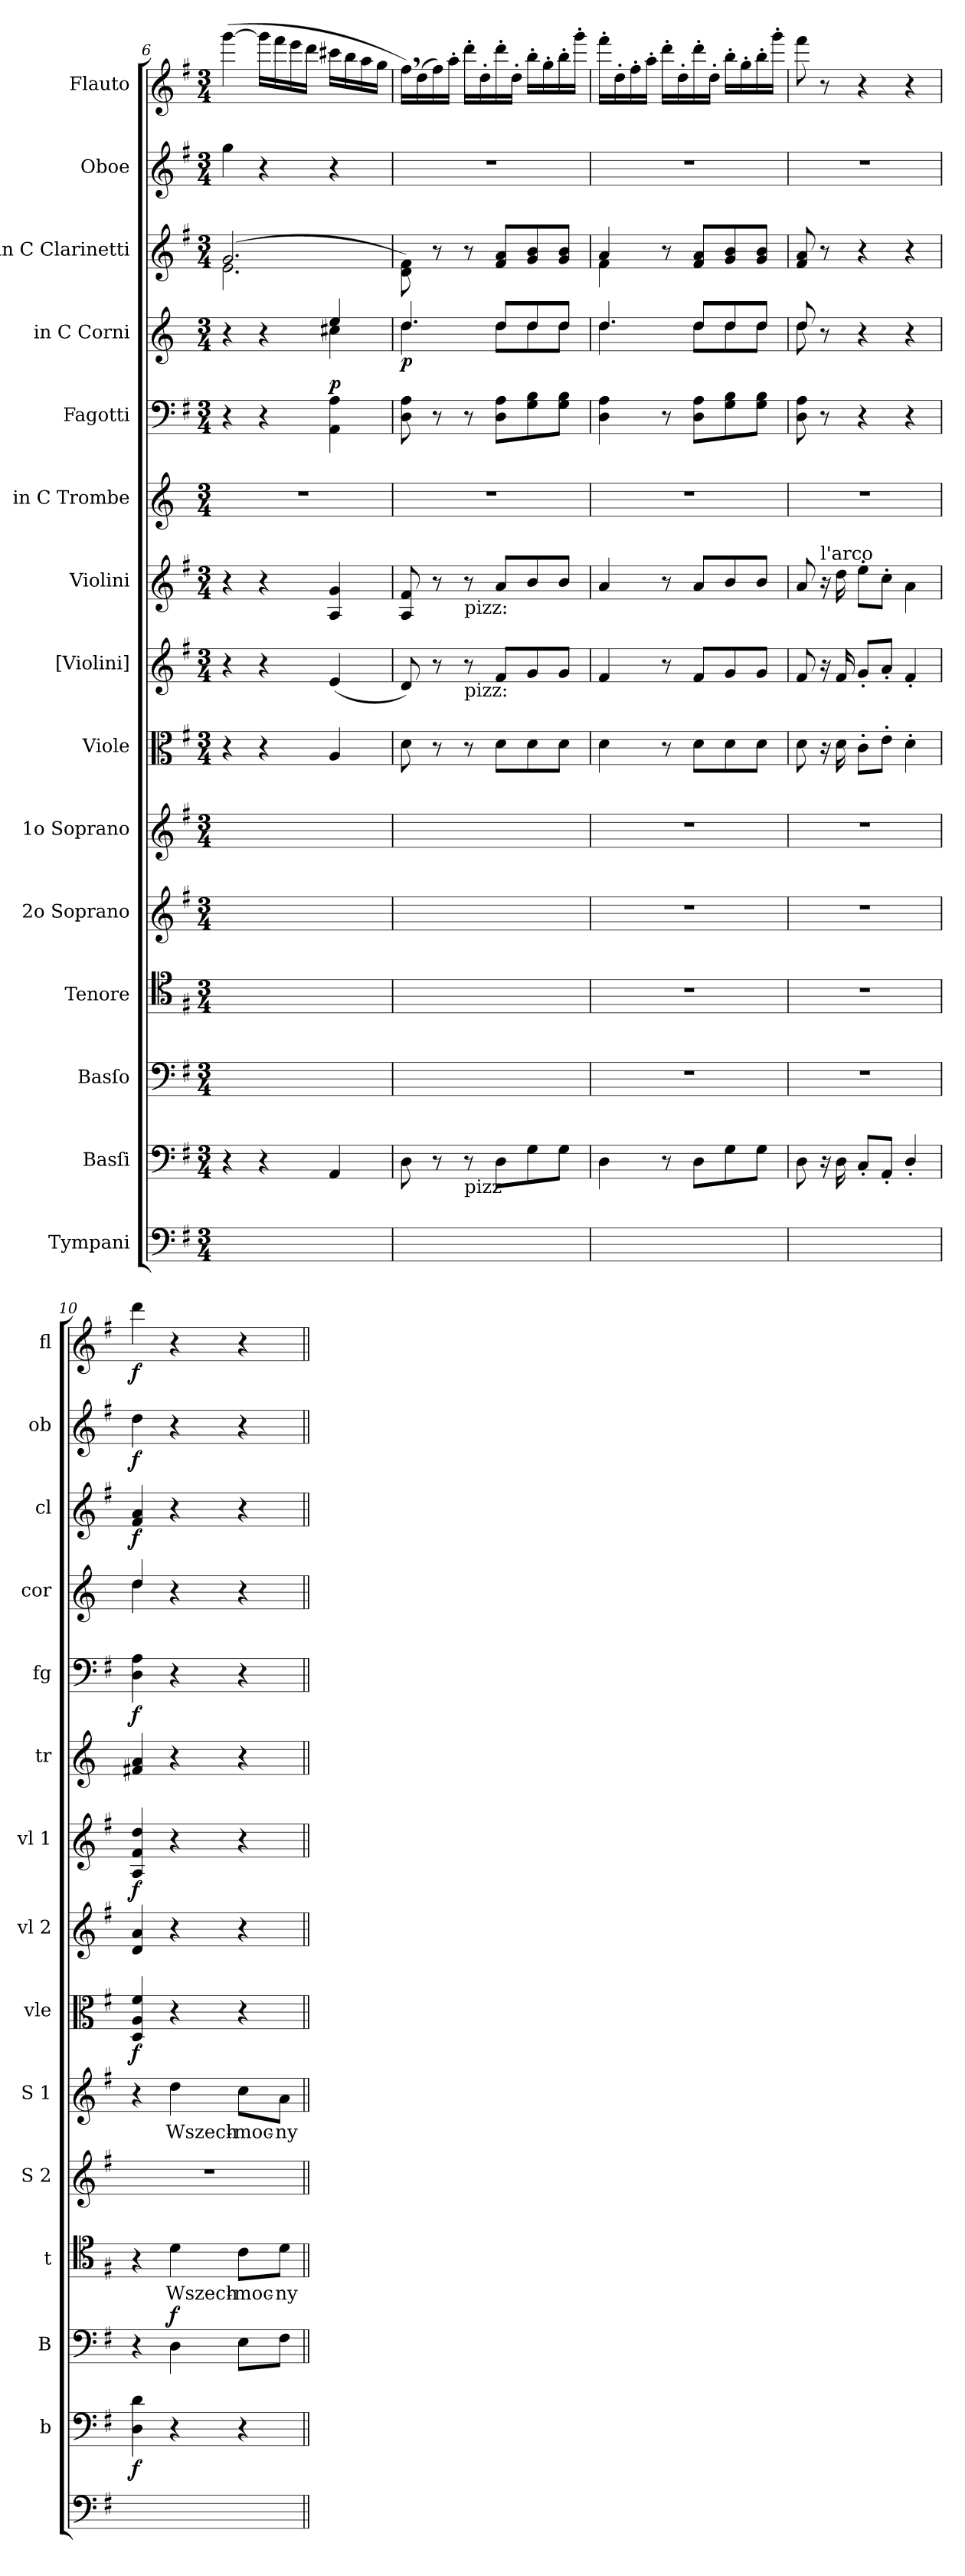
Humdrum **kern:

**kern	**kern	**dynam	**kern	**dynam	**kern	**text	**kern	**kern	**text	**kern	**dynam	**kern	**kern	**dynam	**kern	**kern	**dynam	**kern	**dynam	**kern	**dynam	**kern	**dynam	**kern	**dynam
*part15	*part14	*part14	*part13	*part13	*part12	*part12	*part11	*part10	*part10	*part9	*part9	*part8	*part7	*part7	*part6	*part5	*part5	*part4	*part4	*part3	*part3	*part2	*part2	*part1	*part1
*staff15	*staff14	*staff14	*staff13	*staff13	*staff12	*staff12	*staff11	*staff10	*staff10	*staff9	*staff9	*staff8	*staff7	*staff7	*staff6	*staff5	*staff5	*staff4	*staff4	*staff3	*staff3	*staff2	*staff2	*staff1	*staff1
*I"Tympani	*I"Basſi	*	*I"Basſo	*	*I"Tenore	*	*I"2o Soprano	*I"1o Soprano	*	*I"Viole	*	*I"[Violini]	*I"Violini	*	*I"in C Trombe	*I"Fagotti	*	*I"in C Corni	*	*I"in C Clarinetti	*	*I"Oboe	*	*I"Flauto	*
*	*I'b	*	*I'B	*	*I't	*	*I'S 2	*I'S 1	*	*I'vle	*	*I'vl 2	*I'vl 1	*	*I'tr	*I'fg	*	*I'cor	*	*I'cl	*	*I'ob	*	*I'fl	*
*clefF4	*clefF4	*	*clefF4	*	*clefC4	*	*clefG2	*clefG2	*	*clefC3	*	*clefG2	*clefG2	*	*clefG2	*clefF4	*	*clefG2	*	*clefG2	*	*clefG2	*	*clefG2	*
*k[f#]	*k[f#]	*	*k[f#]	*	*k[f#]	*	*k[f#]	*k[f#]	*	*k[f#]	*	*k[f#]	*k[f#]	*	*k[]	*k[f#]	*	*k[]	*	*k[f#]	*	*k[f#]	*	*k[f#]	*
*M3/4	*M3/4	*	*M3/4	*	*M3/4	*	*M3/4	*M3/4	*	*M3/4	*	*M3/4	*M3/4	*	*M3/4	*M3/4	*	*M3/4	*	*M3/4	*	*M3/4	*	*M3/4	*
=6	=6	=6	=6	=6	=6	=6	=6	=6	=6	=6	=6	=6	=6	=6	=6	=6	=6	=6	=6	=6	=6	=6	=6	=6	=6
*	*	*	*	*	*	*	*	*	*	*	*	*	*	*	*	*	*	*^	*	*^	*	*	*	*	*
2.ryy	4r	.	2.ryy	.	2.ryy	.	2.ryy	2.ryy	.	4r	.	4r	4r	.	2.r	4r	.	4r	4rAyy	.	(2.g/	2.e\	.	4gg\	.	(>[4ggg\	.
.	4r	.	.	.	.	.	.	.	.	4r	.	4r	4r	.	.	4r	.	4r	4rAyy	.	.	.	.	4r	.	16ggg\LL]	.
.	.	.	.	.	.	.	.	.	.	.	.	.	.	.	.	.	.	.	.	.	.	.	.	.	.	16fff#\	.
.	.	.	.	.	.	.	.	.	.	.	.	.	.	.	.	.	.	.	.	.	.	.	.	.	.	16eee\	.
.	.	.	.	.	.	.	.	.	.	.	.	.	.	.	.	.	.	.	.	.	.	.	.	.	.	16ddd\JJ	.
!	!	!	!	!	!	!	!	!	!	!	!	!	!	!	!	!	!LO:DY:a	!	!	!	!	!	!	!	!	!	!
.	4AA/	.	.	.	.	.	.	.	.	4A/	.	(4e/	4A/ 4g/	.	.	4AA\ 4A\	p	4ee/	4cc#X\	.	.	.	.	4r	.	16ccc#X\LL	.
.	.	.	.	.	.	.	.	.	.	.	.	.	.	.	.	.	.	.	.	.	.	.	.	.	.	16bb\	.
.	.	.	.	.	.	.	.	.	.	.	.	.	.	.	.	.	.	.	.	.	.	.	.	.	.	16aa\	.
.	.	.	.	.	.	.	.	.	.	.	.	.	.	.	.	.	.	.	.	.	.	.	.	.	.	16gg\JJ	.
*	*	*	*	*	*	*	*	*	*	*	*	*	*	*	*	*	*	*	*	*	*v	*v	*	*	*	*	*
=7	=7	=7	=7	=7	=7	=7	=7	=7	=7	=7	=7	=7	=7	=7	=7	=7	=7	=7	=7	=7	=7	=7	=7	=7	=7	=7
2.ryy	8D\	.	2.ryy	.	2.ryy	.	2.ryy	2.ryy	.	8d\	.	8d/)	8A/ 8f#/	.	2.r	8D\ 8A\	.	4.dd/	4.dd\	p	8d\ 8f#\)	.	2.r	.	16ff#,\LL)	.
.	.	.	.	.	.	.	.	.	.	.	.	.	.	.	.	.	.	.	.	.	.	.	.	.	(16dd\	.
.	8r	.	.	.	.	.	.	.	.	8r	.	8r	8r	.	.	8r	.	.	.	.	8r	.	.	.	16ff#\)	.
.	.	.	.	.	.	.	.	.	.	.	.	.	.	.	.	.	.	.	.	.	.	.	.	.	16aa'\JJ	.
!	!	!	!	!	!	!	!	!	!	!	!	!	!LO:TX:b:t=pizz&colon;	!	!	!	!	!	!	!	!	!	!	!	!	!
!	!	!	!	!	!	!	!	!	!	!	!	!LO:TX:b:t=pizz&colon;	!	!	!	!	!	!	!	!	!	!	!	!	!	!
!	!LO:TX:b:t=pizz	!	!	!	!	!	!	!	!	!	!	!	!	!	!	!	!	!	!	!	!	!	!	!	!	!
.	8r	.	.	.	.	.	.	.	.	8r	.	8r	8r	.	.	8r	.	.	.	.	8r	.	.	.	16ddd'\LL	.
.	.	.	.	.	.	.	.	.	.	.	.	.	.	.	.	.	.	.	.	.	.	.	.	.	16dd'\	.
.	8D\L	.	.	.	.	.	.	.	.	8d\L	.	8f#/L	8a/L	.	.	8D\ 8A\L	.	8dd/L	8dd\L	.	8f#/ 8a/L	.	.	.	16ddd'\	.
.	.	.	.	.	.	.	.	.	.	.	.	.	.	.	.	.	.	.	.	.	.	.	.	.	16dd'\JJ	.
.	8G\	.	.	.	.	.	.	.	.	8d\	.	8g/	8b/	.	.	8G\ 8B\	.	8dd/	8dd\	.	8g/ 8b/	.	.	.	16bb'\LL	.
.	.	.	.	.	.	.	.	.	.	.	.	.	.	.	.	.	.	.	.	.	.	.	.	.	16gg'\	.
.	8G\J	.	.	.	.	.	.	.	.	8d\J	.	8g/J	8b/J	.	.	8G\ 8B\J	.	8dd/J	8dd\J	.	8g/ 8b/J	.	.	.	16bb'\	.
.	.	.	.	.	.	.	.	.	.	.	.	.	.	.	.	.	.	.	.	.	.	.	.	.	16ggg'\JJ	.
=8	=8	=8	=8	=8	=8	=8	=8	=8	=8	=8	=8	=8	=8	=8	=8	=8	=8	=8	=8	=8	=8	=8	=8	=8	=8	=8
*	*	*	*	*	*	*	*	*	*	*	*	*	*	*	*	*	*	*	*	*	*^	*	*	*	*	*
2.ryy	4D\	.	2.r	.	2.r	.	2.r	2.r	.	4d\	.	4f#/	4a/	.	2.r	4D\ 4A\	.	4.dd/	4.dd\	.	4a/	4f#\	.	2.r	.	16fff#'\LL	.
.	.	.	.	.	.	.	.	.	.	.	.	.	.	.	.	.	.	.	.	.	.	.	.	.	.	16dd'\	.
.	.	.	.	.	.	.	.	.	.	.	.	.	.	.	.	.	.	.	.	.	.	.	.	.	.	16ff#'\	.
.	.	.	.	.	.	.	.	.	.	.	.	.	.	.	.	.	.	.	.	.	.	.	.	.	.	16aa'\JJ	.
.	8r	.	.	.	.	.	.	.	.	8r	.	8r	8r	.	.	8r	.	.	.	.	8r	4rAyy	.	.	.	16ddd'\LL	.
.	.	.	.	.	.	.	.	.	.	.	.	.	.	.	.	.	.	.	.	.	.	.	.	.	.	16dd'\	.
.	8D\L	.	.	.	.	.	.	.	.	8d\L	.	8f#/L	8a/L	.	.	8D\ 8A\L	.	8dd/L	8dd\L	.	8f#/ 8a/L	.	.	.	.	16ddd'\	.
.	.	.	.	.	.	.	.	.	.	.	.	.	.	.	.	.	.	.	.	.	.	.	.	.	.	16dd'\JJ	.
.	8G\	.	.	.	.	.	.	.	.	8d\	.	8g/	8b/	.	.	8G\ 8B\	.	8dd/	8dd\	.	8g/ 8b/	4rAyy	.	.	.	16bb'\LL	.
.	.	.	.	.	.	.	.	.	.	.	.	.	.	.	.	.	.	.	.	.	.	.	.	.	.	16gg'\	.
.	8G\J	.	.	.	.	.	.	.	.	8d\J	.	8g/J	8b/J	.	.	8G\ 8B\J	.	8dd/J	8dd\J	.	8g/ 8b/J	.	.	.	.	16bb'\	.
.	.	.	.	.	.	.	.	.	.	.	.	.	.	.	.	.	.	.	.	.	.	.	.	.	.	16ggg'\JJ	.
*	*	*	*	*	*	*	*	*	*	*	*	*	*	*	*	*	*	*	*	*	*v	*v	*	*	*	*	*
=9	=9	=9	=9	=9	=9	=9	=9	=9	=9	=9	=9	=9	=9	=9	=9	=9	=9	=9	=9	=9	=9	=9	=9	=9	=9	=9
2.ryy	8D\	.	2.r	.	2.r	.	2.r	2.r	.	8d\	.	8f#/	8a/	.	2.r	8D\ 8A\	.	8dd/	8dd\	.	8f#/ 8a/	.	2.r	.	8fff#\	.
!	!	!	!	!	!	!	!	!	!	!	!	!	!LO:TX:a:t=l'arco	!	!	!	!	!	!	!	!	!	!	!	!	!
.	16r	.	.	.	.	.	.	.	.	16r	.	16r	16r	.	.	8r	.	8r	8rAyy	.	8r	.	.	.	8r	.
.	16D\	.	.	.	.	.	.	.	.	16d\	.	16f#/	16dd\	.	.	.	.	.	.	.	.	.	.	.	.	.
.	8C'/L	.	.	.	.	.	.	.	.	8c'\L	.	8g'/L	8ee'\L	.	.	4r	.	4r	4rAyy	.	4r	.	.	.	4r	.
.	8AA'/J	.	.	.	.	.	.	.	.	8e'\J	.	8a'/J	8cc'\J	.	.	.	.	.	.	.	.	.	.	.	.	.
.	4D'/	.	.	.	.	.	.	.	.	4d'\	.	4f#'/	4a\	.	.	4r	.	4r	4rAyy	.	4r	.	.	.	4r	.
=10	=10	=10	=10	=10	=10	=10	=10	=10	=10	=10	=10	=10	=10	=10	=10	=10	=10	=10	=10	=10	=10	=10	=10	=10	=10	=10
2.ryy	4D\ 4d\	f	4r	.	4r	.	2.r	4r	.	4D/ 4A/ 4f#/	f	4d/ 4a/	4A/ 4f#/ 4dd/	f	4f#X/ 4a/	4D\ 4A\	f	4dd/	4dd\	.	4f#/ 4a/	f	4dd\	f	4ddd\	f
!	!	!	!	!LO:DY:a	!	!	!	!	!	!	!	!	!	!	!	!	!	!	!	!	!	!	!	!	!	!
.	4r	.	4D\	f	4d\	Wszech-	.	4dd\	Wszech-	4r	.	4r	4r	.	4r	4r	.	4r	4rAyy	.	4r	.	4r	.	4r	.
.	4r	.	8E\L	.	8c\L	-moc-	.	8cc\L	-moc-	4r	.	4r	4r	.	4r	4r	.	4r	4rAyy	.	4r	.	4r	.	4r	.
.	.	.	8F#\J	.	8d\J	-ny	.	8a\J	-ny	.	.	.	.	.	.	.	.	.	.	.	.	.	.	.	.	.
*	*	*	*	*	*	*	*	*	*	*	*	*	*	*	*	*	*	*v	*v	*	*	*	*	*	*	*
=||	=||	=||	=||	=||	=||	=||	=||	=||	=||	=||	=||	=||	=||	=||	=||	=||	=||	=||	=||	=||	=||	=||	=||	=||	=||
*-	*-	*-	*-	*-	*-	*-	*-	*-	*-	*-	*-	*-	*-	*-	*-	*-	*-	*-	*-	*-	*-	*-	*-	*-	*-
